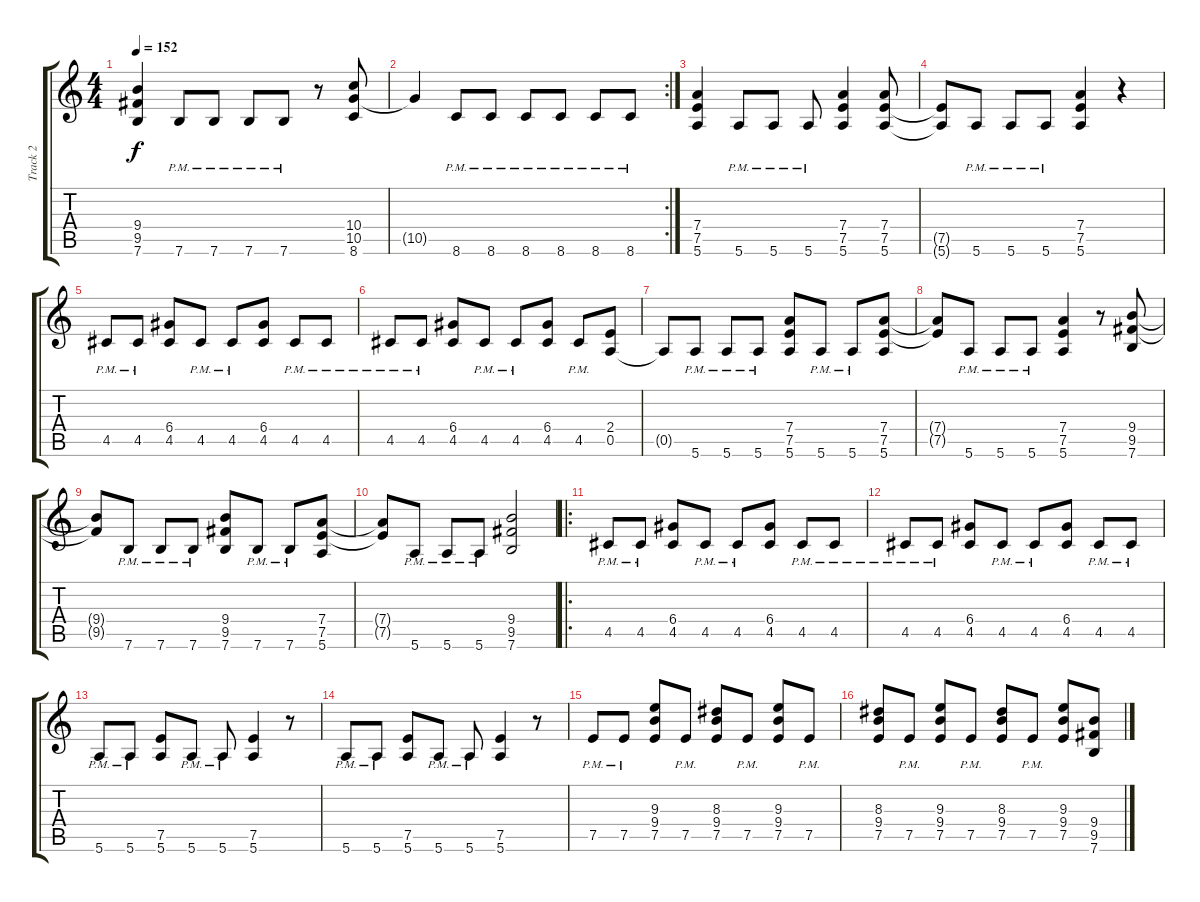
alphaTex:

\track ("Track 2" "Track 2") {instrument distortionguitar}
\staff {score tabs}
\tuning (E4 B3 G3 D3 A2 E2) {hide}
\ts (4 4)
\tempo 152
\clef g2
\ks c
(9.4{t} 9.5{t} 7.6{t}).4{dy f} 7.6{pm}.8 7.6{pm}.8 7.6{pm}.8 7.6{pm}.8 r.8 (10.4 10.5 8.6).8 |
\rc 2
10.5{t}.4 8.6{pm}.8 8.6{pm}.8 8.6{pm}.8 8.6{pm}.8 8.6{pm}.8 8.6{pm}.8 |
(7.4 7.5 5.6).4 5.6{pm}.8 5.6{pm}.8 5.6{pm}.8 (7.4 7.5 5.6).4 (7.4 7.5 5.6).8 |
(7.5{t} 5.6{t}).8 5.6{pm}.8 5.6{pm}.8 5.6{pm}.8 (7.4 7.5 5.6).4 r.4 |
4.5{pm}.8 4.5{pm}.8 (6.4 4.5).8 4.5{pm}.8 4.5{pm}.8 (6.4 4.5).8 4.5{pm}.8 4.5{pm}.8 |
4.5{pm}.8 4.5{pm}.8 (6.4 4.5).8 4.5{pm}.8 4.5{pm}.8 (6.4 4.5).8 4.5{pm}.8 (2.4 0.5).8 |
0.5{t}.8 5.6{pm}.8 5.6{pm}.8 5.6{pm}.8 (7.4 7.5 5.6).8 5.6{pm}.8 5.6{pm}.8 (7.4 7.5 5.6).8 |
(7.4{t} 7.5{t}).8 5.6{pm}.8 5.6{pm}.8 5.6{pm}.8 (7.4 7.5 5.6).4 r.8 (9.4 9.5 7.6).8 |
(9.4{t} 9.5{t}).8 7.6{pm}.8 7.6{pm}.8 7.6{pm}.8 (9.4 9.5 7.6).8 7.6{pm}.8 7.6{pm}.8 (7.4 7.5 5.6).8 |
(7.4{t} 7.5{t}).8 5.6{pm}.8 5.6{pm}.8 5.6{pm}.8 (9.4 9.5 7.6).2 |
\ro
4.5{pm}.8 4.5{pm}.8 (6.4 4.5).8 4.5{pm}.8 4.5{pm}.8 (6.4 4.5).8 4.5{pm}.8 4.5{pm}.8 |
4.5{pm}.8 4.5{pm}.8 (6.4 4.5).8 4.5{pm}.8 4.5{pm}.8 (6.4 4.5).8 4.5{pm}.8 4.5{pm}.8 |
5.6{pm}.8 5.6{pm}.8 (7.5 5.6).8 5.6{pm}.8 5.6{pm}.8 (7.5 5.6).4 r.8 |
5.6{pm}.8 5.6{pm}.8 (7.5 5.6).8 5.6{pm}.8 5.6{pm}.8 (7.5 5.6).4 r.8 |
7.5{pm}.8 7.5{pm}.8 (9.3 9.4 7.5).8 7.5{pm}.8 (8.3 9.4 7.5).8 7.5{pm}.8 (9.3 9.4 7.5).8 7.5{pm}.8 |
(8.3 9.4 7.5).8 7.5{pm}.8 (9.3 9.4 7.5).8 7.5{pm}.8 (8.3 9.4 7.5).8 7.5{pm}.8 (9.3 9.4 7.5).8 (9.4 9.5 7.6).8
